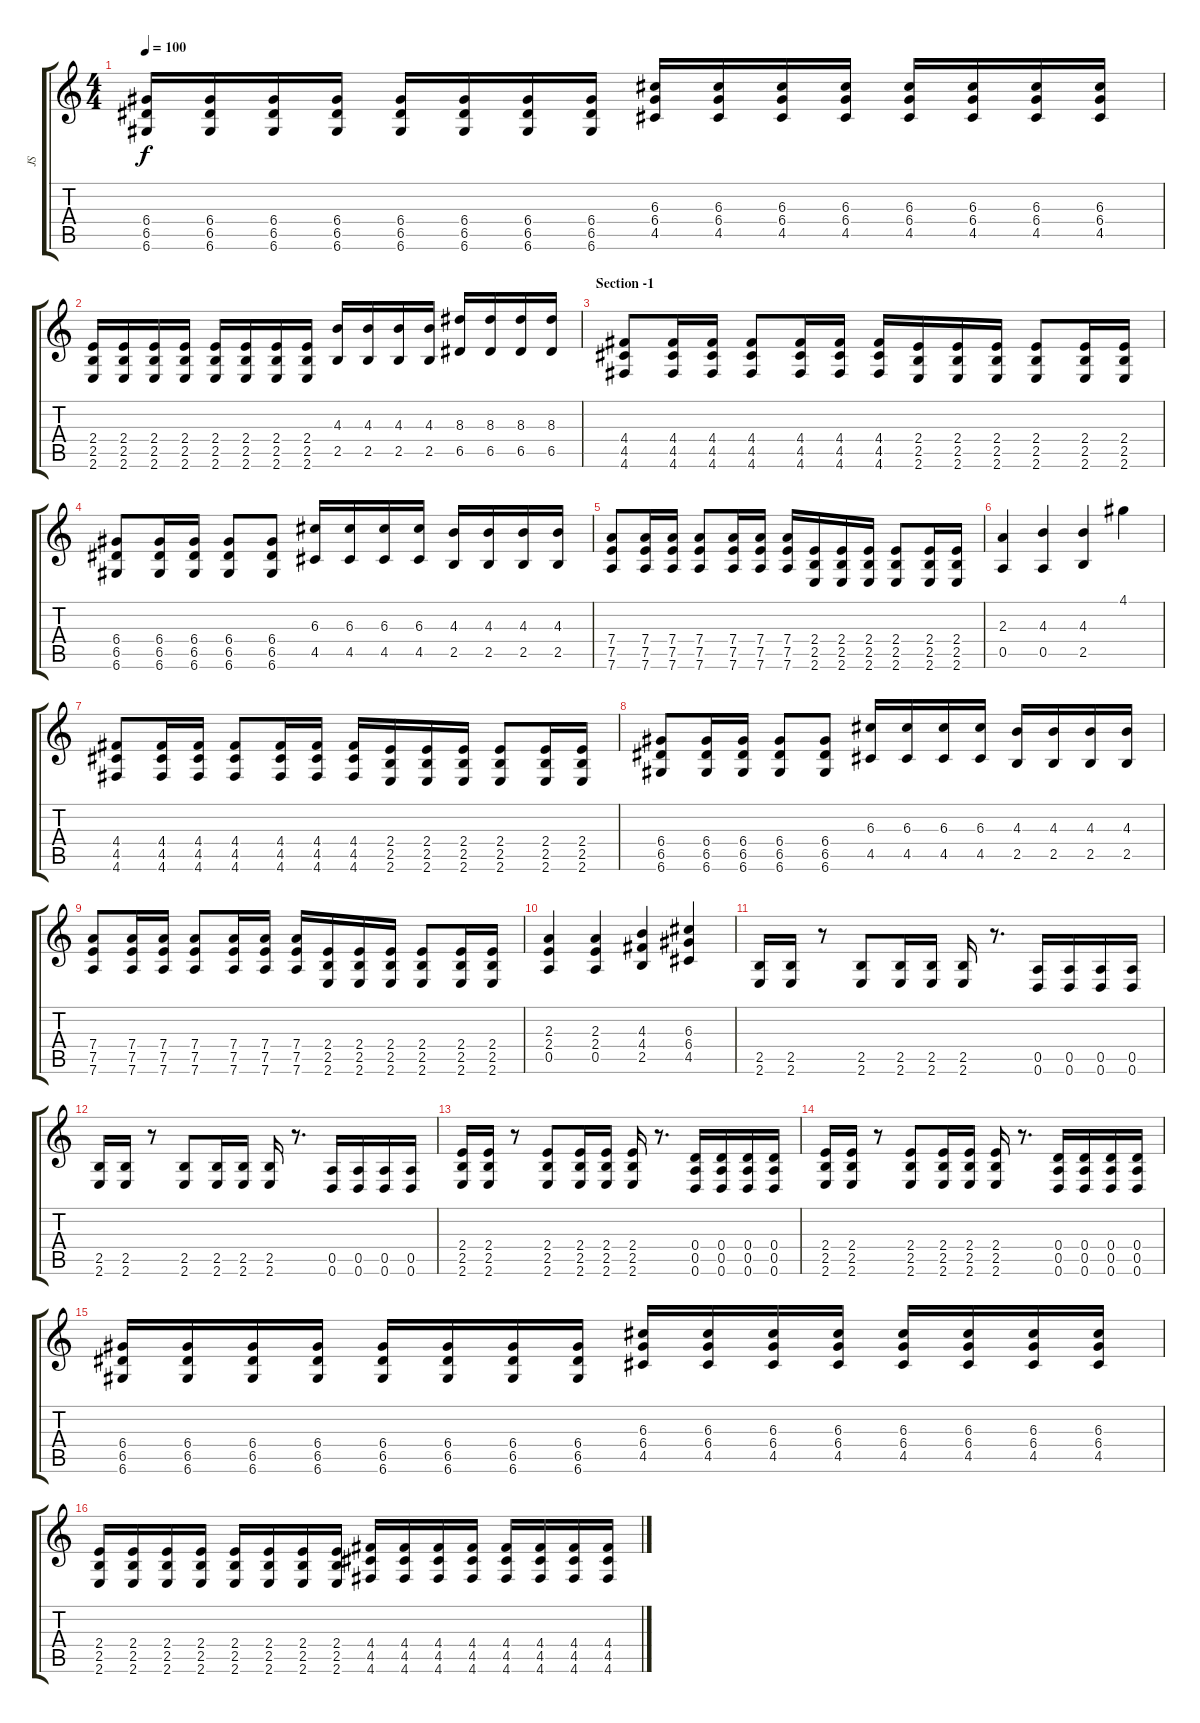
\track ("JS" "JS") {instrument distortionguitar}
\staff {score tabs}
\tuning (E4 B3 G3 D3 A2 D2) {hide}
\ts (4 4)
\tempo 100
\clef g2
\ks c
(6.4 6.5 6.6).16{dy f} (6.4 6.5 6.6).16 (6.4 6.5 6.6).16 (6.4 6.5 6.6).16 (6.4 6.5 6.6).16 (6.4 6.5 6.6).16 (6.4 6.5 6.6).16 (6.4 6.5 6.6).16 (6.3 6.4 4.5).16 (6.3 6.4 4.5).16 (6.3 6.4 4.5).16 (6.3 6.4 4.5).16 (6.3 6.4 4.5).16 (6.3 6.4 4.5).16 (6.3 6.4 4.5).16 (6.3 6.4 4.5).16 |
(2.4 2.5 2.6).16 (2.4 2.5 2.6).16 (2.4 2.5 2.6).16 (2.4 2.5 2.6).16 (2.4 2.5 2.6).16 (2.4 2.5 2.6).16 (2.4 2.5 2.6).16 (2.4 2.5 2.6).16 (4.3 2.5).16 (4.3 2.5).16 (4.3 2.5).16 (4.3 2.5).16 (8.3 6.5).16 (8.3 6.5).16 (8.3 6.5).16 (8.3 6.5).16 |
\section ("" "Section -1")
(4.4 4.5 4.6).8{instrument distortionguitar} (4.4 4.5 4.6).16 (4.4 4.5 4.6).16 (4.4 4.5 4.6).8 (4.4 4.5 4.6).16 (4.4 4.5 4.6).16 (4.4 4.5 4.6).16 (2.4 2.5 2.6).16 (2.4 2.5 2.6).16 (2.4 2.5 2.6).16 (2.4 2.5 2.6).8 (2.4 2.5 2.6).16 (2.4 2.5 2.6).16 |
(6.4 6.5 6.6).8 (6.4 6.5 6.6).16 (6.4 6.5 6.6).16 (6.4 6.5 6.6).8 (6.4 6.5 6.6).8 (6.3 4.5).16 (6.3 4.5).16 (6.3 4.5).16 (6.3 4.5).16 (4.3 2.5).16 (4.3 2.5).16 (4.3 2.5).16 (4.3 2.5).16 |
(7.4 7.5 7.6).8{instrument distortionguitar} (7.4 7.5 7.6).16 (7.4 7.5 7.6).16 (7.4 7.5 7.6).8 (7.4 7.5 7.6).16 (7.4 7.5 7.6).16 (7.4 7.5 7.6).16 (2.4 2.5 2.6).16 (2.4 2.5 2.6).16 (2.4 2.5 2.6).16 (2.4 2.5 2.6).8 (2.4 2.5 2.6).16 (2.4 2.5 2.6).16 |
(2.3 0.5).4{instrument distortionguitar} (4.3 0.5).4 (4.3 2.5).4 4.1.4 |
(4.4 4.5 4.6).8{instrument distortionguitar} (4.4 4.5 4.6).16 (4.4 4.5 4.6).16 (4.4 4.5 4.6).8 (4.4 4.5 4.6).16 (4.4 4.5 4.6).16 (4.4 4.5 4.6).16 (2.4 2.5 2.6).16 (2.4 2.5 2.6).16 (2.4 2.5 2.6).16 (2.4 2.5 2.6).8 (2.4 2.5 2.6).16 (2.4 2.5 2.6).16 |
(6.4 6.5 6.6).8 (6.4 6.5 6.6).16 (6.4 6.5 6.6).16 (6.4 6.5 6.6).8 (6.4 6.5 6.6).8 (6.3 4.5).16 (6.3 4.5).16 (6.3 4.5).16 (6.3 4.5).16 (4.3 2.5).16 (4.3 2.5).16 (4.3 2.5).16 (4.3 2.5).16 |
(7.4 7.5 7.6).8{instrument distortionguitar} (7.4 7.5 7.6).16 (7.4 7.5 7.6).16 (7.4 7.5 7.6).8 (7.4 7.5 7.6).16 (7.4 7.5 7.6).16 (7.4 7.5 7.6).16 (2.4 2.5 2.6).16 (2.4 2.5 2.6).16 (2.4 2.5 2.6).16 (2.4 2.5 2.6).8 (2.4 2.5 2.6).16 (2.4 2.5 2.6).16 |
(2.3 2.4 0.5).4{instrument distortionguitar} (2.3 2.4 0.5).4{instrument distortionguitar} (4.3 4.4 2.5).4 (6.3 6.4 4.5).4 |
(2.5 2.6).16{instrument distortionguitar} (2.5 2.6).16 r.8 (2.5 2.6).8 (2.5 2.6).16 (2.5 2.6).16 (2.5 2.6).16 r.8{d} (0.5 0.6).16 (0.5 0.6).16 (0.5 0.6).16 (0.5 0.6).16 |
(2.5 2.6).16{instrument distortionguitar} (2.5 2.6).16 r.8 (2.5 2.6).8 (2.5 2.6).16 (2.5 2.6).16 (2.5 2.6).16 r.8{d} (0.5 0.6).16 (0.5 0.6).16 (0.5 0.6).16 (0.5 0.6).16 |
(2.4 2.5 2.6).16{instrument distortionguitar} (2.4 2.5 2.6).16 r.8 (2.4 2.5 2.6).8 (2.4 2.5 2.6).16 (2.4 2.5 2.6).16 (2.4 2.5 2.6).16 r.8{d} (0.4 0.5 0.6).16 (0.4 0.5 0.6).16 (0.4 0.5 0.6).16 (0.4 0.5 0.6).16 |
(2.4 2.5 2.6).16{instrument distortionguitar} (2.4 2.5 2.6).16 r.8 (2.4 2.5 2.6).8 (2.4 2.5 2.6).16 (2.4 2.5 2.6).16 (2.4 2.5 2.6).16 r.8{d} (0.4 0.5 0.6).16 (0.4 0.5 0.6).16 (0.4 0.5 0.6).16 (0.4 0.5 0.6).16 |
(6.4 6.5 6.6).16{volume 13 instrument acousticguitarsteel} (6.4 6.5 6.6).16 (6.4 6.5 6.6).16 (6.4 6.5 6.6).16 (6.4 6.5 6.6).16 (6.4 6.5 6.6).16 (6.4 6.5 6.6).16 (6.4 6.5 6.6).16 (6.3 6.4 4.5).16 (6.3 6.4 4.5).16 (6.3 6.4 4.5).16 (6.3 6.4 4.5).16 (6.3 6.4 4.5).16 (6.3 6.4 4.5).16 (6.3 6.4 4.5).16 (6.3 6.4 4.5).16 |
(2.4 2.5 2.6).16{volume 15 instrument distortionguitar} (2.4 2.5 2.6).16 (2.4 2.5 2.6).16 (2.4 2.5 2.6).16 (2.4 2.5 2.6).16 (2.4 2.5 2.6).16 (2.4 2.5 2.6).16 (2.4 2.5 2.6).16 (4.4 4.5 4.6).16 (4.4 4.5 4.6).16 (4.4 4.5 4.6).16 (4.4 4.5 4.6).16 (4.4 4.5 4.6).16 (4.4 4.5 4.6).16 (4.4 4.5 4.6).16 (4.4 4.5 4.6).16
